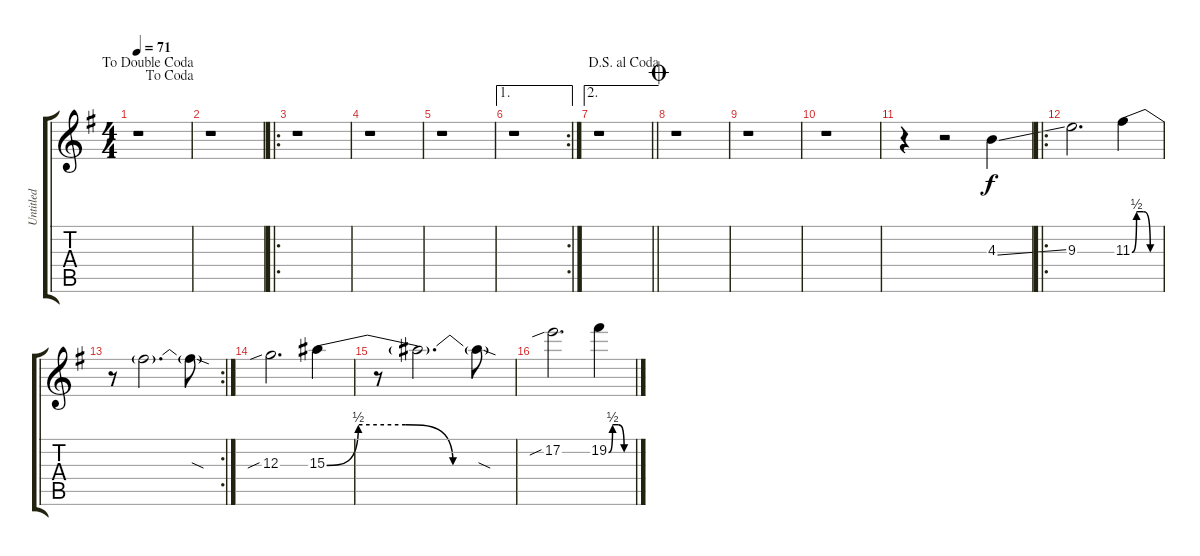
\track ("Untitled" "Untitled") {instrument distortionguitar}
\staff {score tabs}
\tuning (E4 B3 G3 D3 A2 E2) {hide}
\ts (4 4)
\jump dacoda
\jump dadoublecoda
\tempo 71
\clef g2
\ks g
r.1{dy f} |
r.1 |
\ro
r.1 |
r.1 |
r.1 |
\ae 1
\rc 2
r.1 |
\ae 2
\jump dalsegnoalcoda
\barLineRight lightlight
r.1 |
\jump coda
r.1 |
r.1 |
r.1 |
r.4 r.2 4.3{ss}.4 |
\ro
9.3.2{d} 11.3{be (custom 0 0 10 2 25 2 40 0 60 0)}.4 |
\rc 2
r.8 11.3{t}.2{d} 11.3{sod t}.8 |
12.3{sib}.2{d} 15.3{be (custom 0 0 10 2 25 2 40 0 60 0)}.4 |
r.8 15.3{t}.2{d} 15.3{sod t}.8 |
17.2{sib}.2{d} 19.2{be (custom 0 0 10 2 25 2 40 0 60 0)}.4
